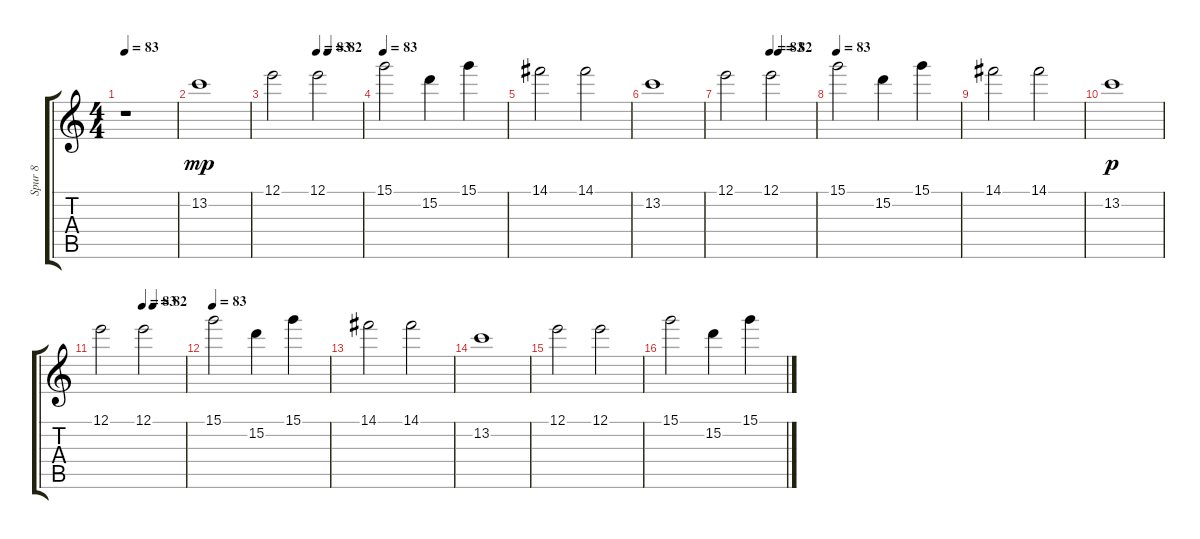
\track ("Spur 8" "Spur 8") {instrument distortionguitar}
\staff {score tabs}
\tuning (E4 B3 G3 D3 A2 E2) {hide}
\ts (4 4)
\tempo 83
\clef g2
\ks c
r.1{dy mp} |
13.2.1 |
\tempo (83 0.5)
\tempo (82 0.625)
12.1.2 12.1.2 |
\tempo 83
15.1.2 15.2.4 15.1.4 |
14.1.2 14.1.2 |
13.2.1 |
\tempo (83 0.5)
\tempo (82 0.59375)
12.1.2 12.1.2 |
\tempo 83
15.1.2 15.2.4 15.1.4 |
14.1.2 14.1.2 |
13.2.1{dy p} |
\tempo (83 0.5)
\tempo (82 0.625)
12.1.2 12.1.2 |
\tempo 83
15.1.2 15.2.4 15.1.4 |
14.1.2 14.1.2 |
13.2.1 |
12.1.2 12.1.2 |
15.1.2 15.2.4 15.1.4
